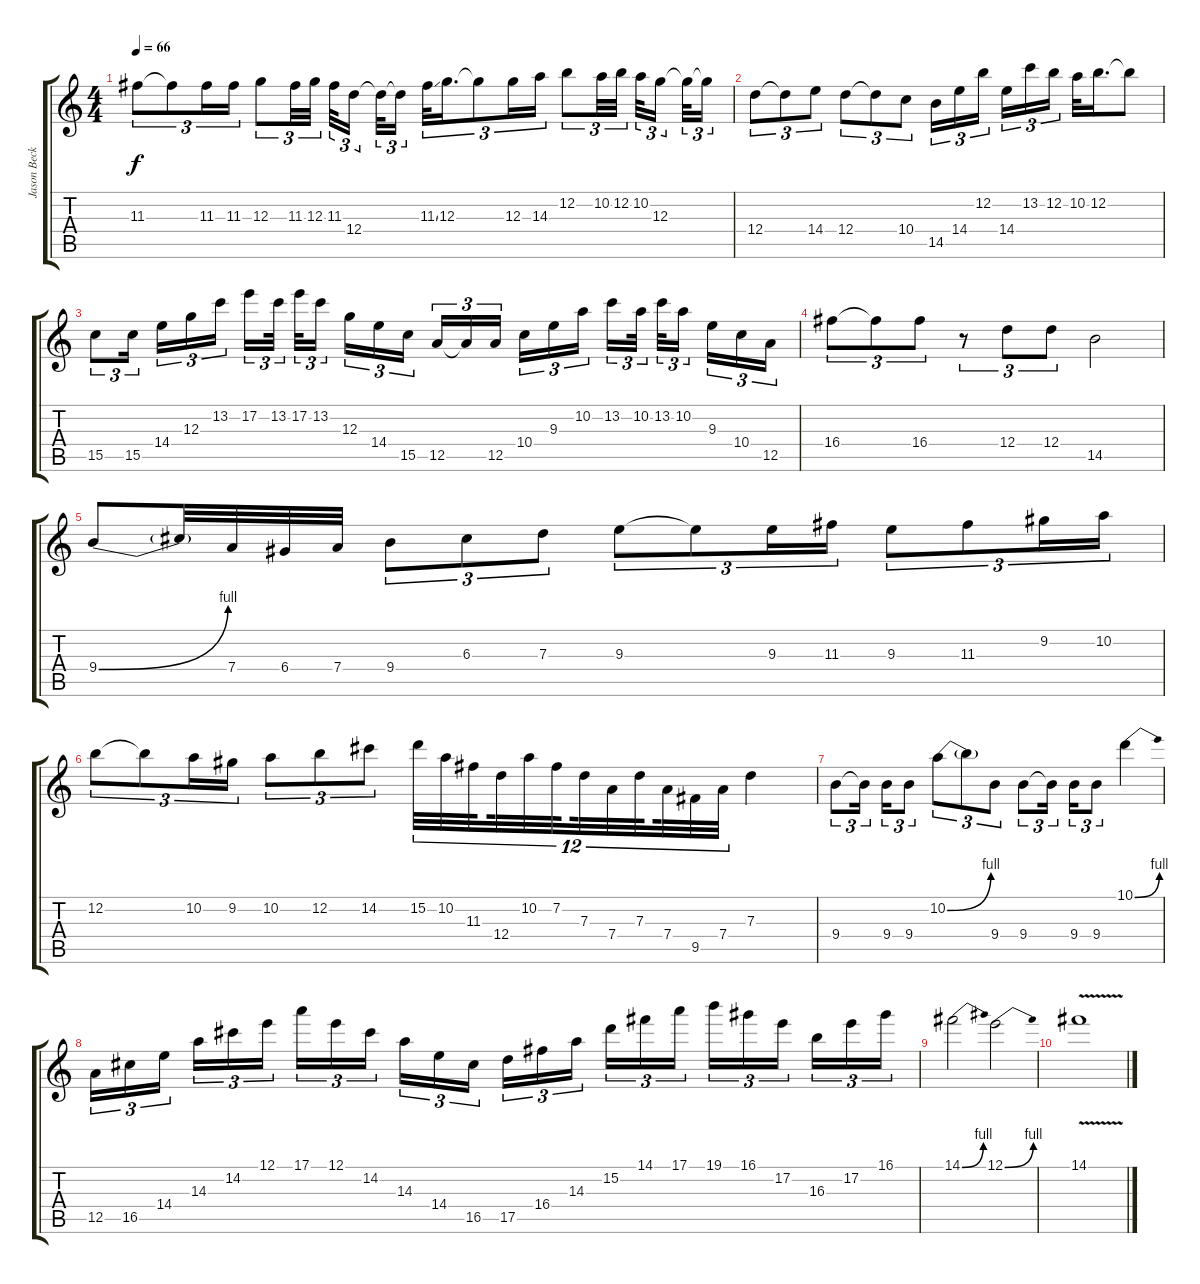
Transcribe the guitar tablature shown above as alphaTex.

\track ("Jason Becker" "Jason Beck") {instrument overdrivenguitar}
\staff {score tabs}
\tuning (E4 B3 G3 D3 A2 E2) {hide}
\ts (4 4)
\tempo 66
\clef g2
\ks c
11.3.8{tu (3 2) dy f} 11.3{t}.8{tu (3 2)} 11.3.16{tu (3 2)} 11.3.16{tu (3 2)} 12.3.8{tu (3 2)} 11.3.32{tu (3 2)} 12.3.32{tu (3 2) beam splitsecondary} 11.3.32{tu (3 2)} 12.4.16{tu (3 2) beam splitsecondary} 12.4{t}.32{tu (3 2)} 12.4{t}.16{tu (3 2)} 11.3{ss}.32{tu (3 2)} 12.3.16{d tu (3 2)} 12.3{t}.8{tu (3 2)} 12.3.16{tu (3 2)} 14.3.16{tu (3 2)} 12.2.8{tu (3 2)} 10.2.32{tu (3 2)} 12.2.32{tu (3 2)} 10.2.32{tu (3 2) beam splitsecondary} 12.3.16{tu (3 2)} 12.3{t}.32{tu (3 2) beam splitsecondary} 12.3{t}.16{tu (3 2)} |
12.4.8{tu (3 2)} 12.4{t}.8{tu (3 2)} 14.4.8{tu (3 2)} 12.4.8{tu (3 2)} 12.4{t}.8{tu (3 2)} 10.4.8{tu (3 2)} 14.5.16{tu (3 2)} 14.4.16{tu (3 2)} 12.2.16{tu (3 2) beam splitsecondary} 14.4.16{tu (3 2)} 13.2.16{tu (3 2)} 12.2.16{tu (3 2)} 10.2.32 12.2.16{d} 12.2{t}.8 |
15.5.8{tu (3 2)} 15.5.16{tu (3 2) beam splitsecondary} 14.4.16{tu (3 2)} 12.3.16{tu (3 2)} 13.2.16{tu (3 2)} 17.2.16{tu (3 2)} 13.2.32{tu (3 2) beam splitsecondary} 17.2.32{tu (3 2)} 13.2.16{tu (3 2) beam splitsecondary} 12.3.16{tu (3 2)} 14.4.16{tu (3 2)} 15.5.16{tu (3 2)} 12.5.16{tu (3 2)} 12.5{t}.16{tu (3 2)} 12.5.16{tu (3 2) beam splitsecondary} 10.4.16{tu (3 2)} 9.3.16{tu (3 2)} 10.2.16{tu (3 2)} 13.2.16{tu (3 2)} 10.2.32{tu (3 2) beam splitsecondary} 13.2.32{tu (3 2)} 10.2.16{tu (3 2) beam splitsecondary} 9.3.16{tu (3 2)} 10.4.16{tu (3 2)} 12.5.16{tu (3 2)} |
16.4.8{tu (3 2)} 16.4{t}.8{tu (3 2)} 16.4.8{tu (3 2)} r.8{tu (3 2)} 12.4.8{tu (3 2)} 12.4.8{tu (3 2)} 14.5.2 |
9.4{be (bend 0 0 60 4)}.8 9.4{t}.32 7.4.32 6.4.32 7.4.32 9.4.8{tu (3 2)} 6.3.8{tu (3 2)} 7.3.8{tu (3 2)} 9.3.8{tu (3 2)} 9.3{t}.8{tu (3 2)} 9.3.16{tu (3 2)} 11.3.16{tu (3 2)} 9.3.8{tu (3 2)} 11.3.8{tu (3 2)} 9.2.16{tu (3 2)} 10.2.16{tu (3 2)} |
12.2.8{tu (3 2)} 12.2{t}.8{tu (3 2)} 10.2.16{tu (3 2)} 9.2.16{tu (3 2)} 10.2.8{tu (3 2)} 12.2.8{tu (3 2)} 14.2.8{tu (3 2)} 15.2.32{tu (12 8)} 10.2.32{tu (12 8)} 11.3.32{tu (12 8) beam splitsecondary} 12.4.32{tu (12 8)} 10.2.32{tu (12 8)} 7.2.32{tu (12 8) beam splitsecondary} 7.3.32{tu (12 8)} 7.4.32{tu (12 8)} 7.3.32{tu (12 8) beam splitsecondary} 7.4.32{tu (12 8)} 9.5.32{tu (12 8)} 7.4.32{tu (12 8)} 7.3.4 |
9.4.8{tu (3 2)} 9.4{t}.16{tu (3 2) beam splitsecondary} 9.4.16{tu (3 2)} 9.4.8{tu (3 2)} 10.2{be (bend 0 0 60 4)}.8{tu (3 2)} 10.2{t}.8{tu (3 2)} 9.4.8{tu (3 2)} 9.4.8{tu (3 2)} 9.4{t}.16{tu (3 2) beam splitsecondary} 9.4.16{tu (3 2)} 9.4.8{tu (3 2)} 10.1{be (bend 0 0 60 4)}.4 |
12.5.16{tu (3 2)} 16.5.16{tu (3 2)} 14.4.16{tu (3 2) beam splitsecondary} 14.3.16{tu (3 2)} 14.2.16{tu (3 2)} 12.1.16{tu (3 2)} 17.1.16{tu (3 2)} 12.1.16{tu (3 2)} 14.2.16{tu (3 2) beam splitsecondary} 14.3.16{tu (3 2)} 14.4.16{tu (3 2)} 16.5.16{tu (3 2)} 17.5.16{tu (3 2)} 16.4.16{tu (3 2)} 14.3.16{tu (3 2) beam splitsecondary} 15.2.16{tu (3 2)} 14.1.16{tu (3 2)} 17.1.16{tu (3 2)} 19.1.16{tu (3 2)} 16.1.16{tu (3 2)} 17.2.16{tu (3 2) beam splitsecondary} 16.3.16{tu (3 2)} 17.2.16{tu (3 2)} 16.1.16{tu (3 2)} |
14.1{be (bend 0 0 60 4)}.2 12.1{be (bend 0 0 60 4)}.2 |
14.1{v}.1
